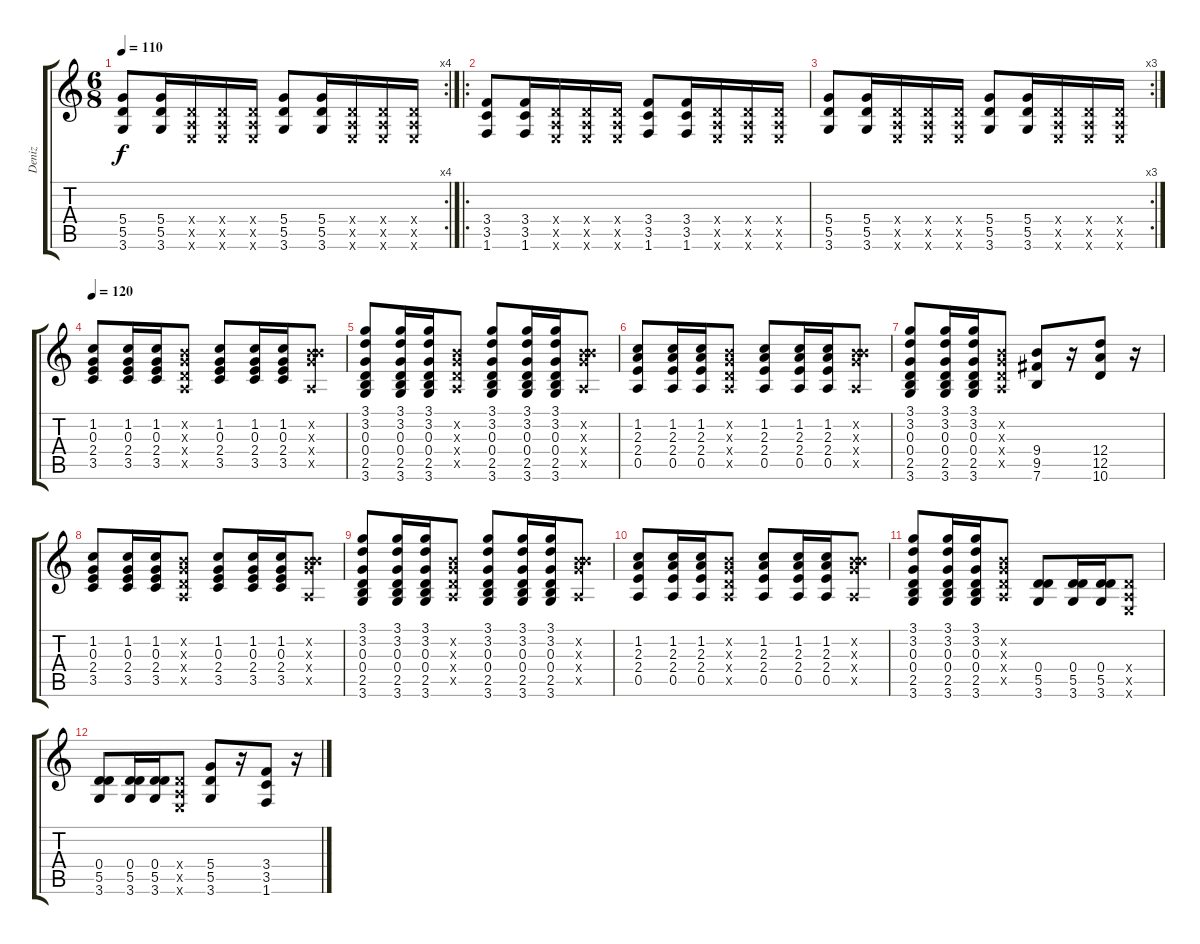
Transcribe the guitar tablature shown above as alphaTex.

\track ("Deniz" "Deniz") {instrument electricguitarclean}
\staff {score tabs}
\tuning (E4 B3 G3 D3 A2 E2) {hide}
\rc 4
\ts (6 8)
\tempo 110
\clef g2
\ks c
(5.4 5.5 3.6).8{dy f} (5.4 5.5 3.6).16 (0.4{x} 0.5{x} 0.6{x}).16 (0.4{x} 0.5{x} 0.6{x}).16 (0.4{x} 0.5{x} 0.6{x}).16 (5.4 5.5 3.6).8 (5.4 5.5 3.6).16 (0.4{x} 0.5{x} 0.6{x}).16 (0.4{x} 0.5{x} 0.6{x}).16 (0.4{x} 0.5{x} 0.6{x}).16 |
\ro
(3.4 3.5 1.6).8 (3.4 3.5 1.6).16 (0.4{x} 0.5{x} 0.6{x}).16 (0.4{x} 0.5{x} 0.6{x}).16 (0.4{x} 0.5{x} 0.6{x}).16 (3.4 3.5 1.6).8 (3.4 3.5 1.6).16 (0.4{x} 0.5{x} 0.6{x}).16 (0.4{x} 0.5{x} 0.6{x}).16 (0.4{x} 0.5{x} 0.6{x}).16 |
\rc 3
(5.4 5.5 3.6).8 (5.4 5.5 3.6).16 (0.4{x} 0.5{x} 0.6{x}).16 (0.4{x} 0.5{x} 0.6{x}).16 (0.4{x} 0.5{x} 0.6{x}).16 (5.4 5.5 3.6).8 (5.4 5.5 3.6).16 (0.4{x} 0.5{x} 0.6{x}).16 (0.4{x} 0.5{x} 0.6{x}).16 (0.4{x} 0.5{x} 0.6{x}).16 |
\tempo 120
(1.2 0.3 2.4 3.5).8{volume 6 instrument electricguitarclean} (1.2 0.3 2.4 3.5).16 (1.2 0.3 2.4 3.5).16 (0.2{x} 0.3{x} 0.4{x} 0.5{x}).8 (1.2 0.3 2.4 3.5).8 (1.2 0.3 2.4 3.5).16 (1.2 0.3 2.4 3.5).16 (0.2{x} 0.3{x} 9.4{x} 0.5{x}).8 |
(3.1 3.2 0.3 0.4 2.5 3.6).8 (3.1 3.2 0.3 0.4 2.5 3.6).16 (3.1 3.2 0.3 0.4 2.5 3.6).16 (0.2{x} 0.3{x} 0.4{x} 0.5{x}).8 (3.1 3.2 0.3 0.4 2.5 3.6).8 (3.1 3.2 0.3 0.4 2.5 3.6).16 (3.1 3.2 0.3 0.4 2.5 3.6).16 (0.2{x} 0.3{x} 9.4{x} 0.5{x}).8 |
(1.2 2.3 2.4 0.5).8 (1.2 2.3 2.4 0.5).16 (1.2 2.3 2.4 0.5).16 (0.2{x} 0.3{x} 0.4{x} 0.5{x}).8 (1.2 2.3 2.4 0.5).8 (1.2 2.3 2.4 0.5).16 (1.2 2.3 2.4 0.5).16 (0.2{x} 0.3{x} 9.4{x} 0.5{x}).8 |
(3.1 3.2 0.3 0.4 2.5 3.6).8 (3.1 3.2 0.3 0.4 2.5 3.6).16 (3.1 3.2 0.3 0.4 2.5 3.6).16 (0.2{x} 0.3{x} 0.4{x} 0.5{x}).8 (9.4 9.5 7.6).8{instrument distortionguitar} r.16 (12.4 12.5 10.6).8 r.16 |
(1.2 0.3 2.4 3.5).8{volume 6 instrument electricguitarclean} (1.2 0.3 2.4 3.5).16 (1.2 0.3 2.4 3.5).16 (0.2{x} 0.3{x} 0.4{x} 0.5{x}).8 (1.2 0.3 2.4 3.5).8 (1.2 0.3 2.4 3.5).16 (1.2 0.3 2.4 3.5).16 (0.2{x} 0.3{x} 9.4{x} 0.5{x}).8 |
(3.1 3.2 0.3 0.4 2.5 3.6).8 (3.1 3.2 0.3 0.4 2.5 3.6).16 (3.1 3.2 0.3 0.4 2.5 3.6).16 (0.2{x} 0.3{x} 0.4{x} 0.5{x}).8 (3.1 3.2 0.3 0.4 2.5 3.6).8 (3.1 3.2 0.3 0.4 2.5 3.6).16 (3.1 3.2 0.3 0.4 2.5 3.6).16 (0.2{x} 0.3{x} 9.4{x} 0.5{x}).8 |
(1.2 2.3 2.4 0.5).8 (1.2 2.3 2.4 0.5).16 (1.2 2.3 2.4 0.5).16 (0.2{x} 0.3{x} 0.4{x} 0.5{x}).8 (1.2 2.3 2.4 0.5).8 (1.2 2.3 2.4 0.5).16 (1.2 2.3 2.4 0.5).16 (0.2{x} 0.3{x} 9.4{x} 0.5{x}).8 |
(3.1 3.2 0.3 0.4 2.5 3.6).8 (3.1 3.2 0.3 0.4 2.5 3.6).16 (3.1 3.2 0.3 0.4 2.5 3.6).16 (0.2{x} 0.3{x} 0.4{x} 0.5{x}).8 (0.4 5.5 3.6).8 (0.4 5.5 3.6).16 (0.4 5.5 3.6).16 (0.4{x} 0.5{x} 0.6{x}).8 |
(0.4 5.5 3.6).8 (0.4 5.5 3.6).16 (0.4 5.5 3.6).16 (0.4{x} 0.5{x} 0.6{x}).8 (5.4 5.5 3.6).8 r.16 (3.4 3.5 1.6).8 r.16
